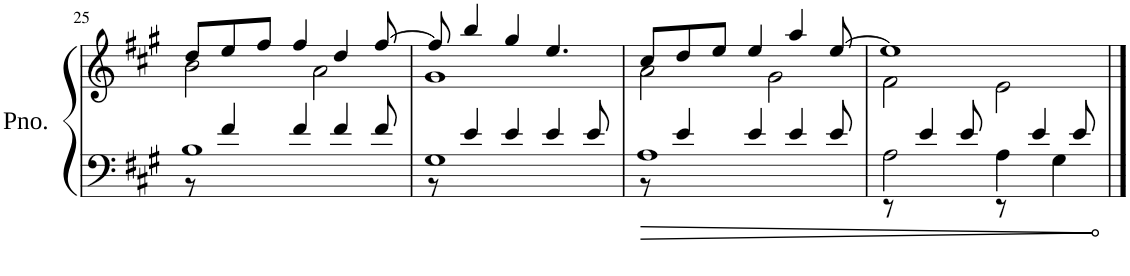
**kern	**kern
*part1	*part1
*staff2	*staff1
*I"Piano	*
*I'Pno.	*
!!LO:PB:g=z
*clefF4	*clefG2
*k[f#c#g#]	*k[f#c#g#]
*M4/4	*M4/4
=25	=25
*^	*^
1B	8r	8dd/L	2b\
.	4f#/	8ee/	.
.	.	8ff#/J	.
.	4f#/	4ff#/	.
.	.	.	2a\
.	4f#/	4dd/	.
.	8f#/	[8ff#/	.
=26	=26	=26	=26
1G#	8r	8ff#/]	1g#
.	4e/	4bb/	.
.	4e/	4gg#/	.
.	4e/	4.ee/	.
.	8e/	.	.
=27	=27	=27	=27
1A	8r	8cc#/L	2a\
.	4e/	8dd/	.
.	.	8ee/J	.
.	4e/	4ee/	.
.	.	.	2g#\
.	4e/	4aa/	.
.	8e/	[8ee/	.
=28	=28	=28	=28
2A\	8r	1ee]	2f#\
.	4e/	.	.
.	8e/	.	.
4A\	8r	.	2e\
.	4e/	.	.
4G#\	.	.	.
.	8e/	.	.
*v	*v	*	*
*	*v	*v
==	==
*-	*-
